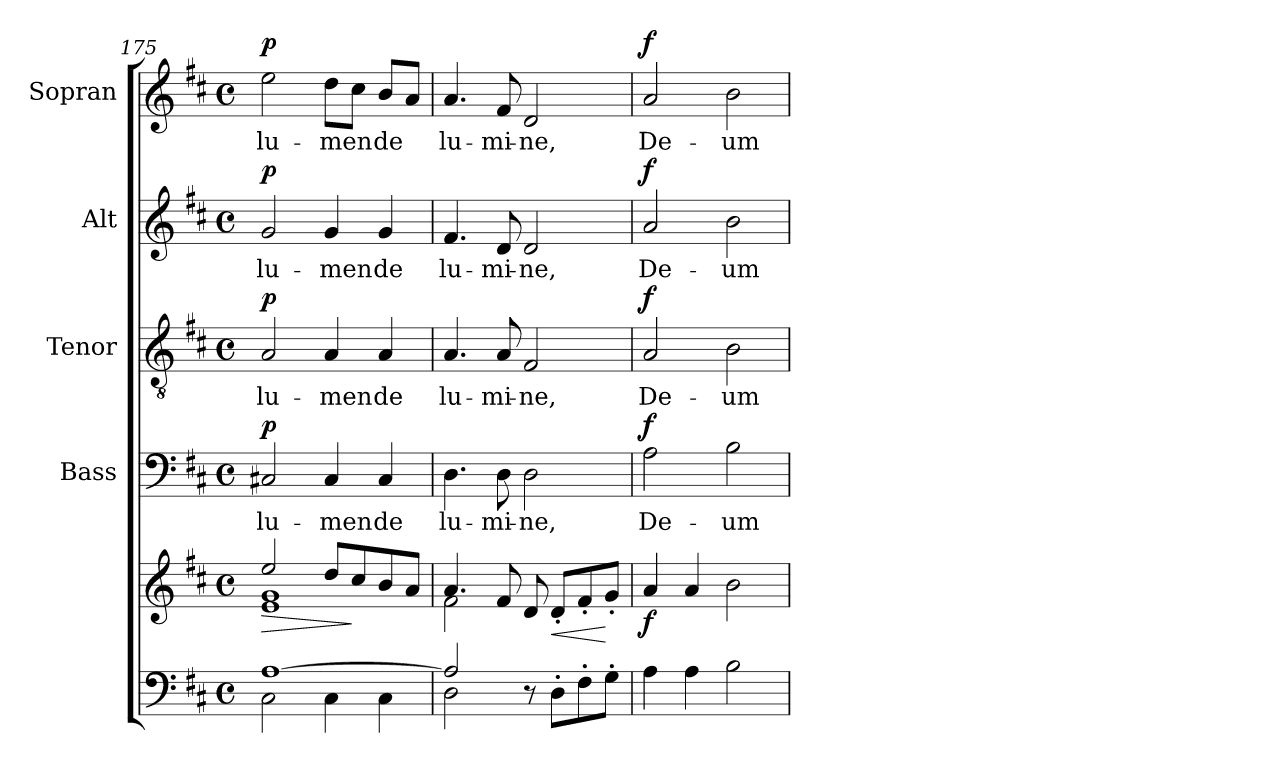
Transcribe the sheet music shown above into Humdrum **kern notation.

**kern	**kern	**dynam	**kern	**text	**dynam	**kern	**text	**dynam	**kern	**text	**dynam	**kern	**text	**dynam
*part5	*part5	*part5	*part4	*part4	*part4	*part3	*part3	*part3	*part2	*part2	*part2	*part1	*part1	*part1
*staff6	*staff5	*staff5/6	*staff4	*staff4	*staff4	*staff3	*staff3	*staff3	*staff2	*staff2	*staff2	*staff1	*staff1	*staff1
*	*	*	*I"Bass	*	*	*I"Tenor	*	*	*I"Alt	*	*	*I"Sopran	*	*
*	*	*	*I'B.	*	*	*I'T.	*	*	*I'A.	*	*	*I'S.	*	*
*clefF4	*clefG2	*	*clefF4	*	*	*clefGv2	*	*	*clefG2	*	*	*clefG2	*	*
*k[f#c#]	*k[f#c#]	*	*k[f#c#]	*	*	*k[f#c#]	*	*	*k[f#c#]	*	*	*k[f#c#]	*	*
*D:	*D:	*	*D:	*	*	*D:	*	*	*D:	*	*	*D:	*	*
*M4/4	*M4/4	*	*M4/4	*	*	*M4/4	*	*	*M4/4	*	*	*M4/4	*	*
*met(c)	*met(c)	*	*met(c)	*	*	*met(c)	*	*	*met(c)	*	*	*met(c)	*	*
=175	=175	=175	=175	=175	=175	=175	=175	=175	=175	=175	=175	=175	=175	=175
*^	*	*	*	*	*	*	*	*	*	*	*	*	*	*
!	!	!	!LO:HP:b	!	!LO:LY:b	!LO:DY:a	!	!LO:LY:b	!LO:DY:a	!	!LO:LY:b	!LO:DY:a	!	!LO:LY:b	!LO:DY:a
*	*	*^	*	*	*	*	*	*	*	*	*	*	*	*	*
[>1A	2C#\	2ee!/	1e 1g	>	2C#X/	lu-	p	2A/	lu-	p	2g/	lu-	p	2ee\	lu-	p
!	!	!	!	!	!	!LO:LY:b	!	!	!LO:LY:b	!	!	!LO:LY:b	!	!	!LO:LY:b	!
.	4C#\	8dd!/L	.	.	4C#/	-men	.	4A/	-men	.	4g/	-men	.	8dd\L	-men	.
.	.	8cc#!/	.	]	.	.	.	.	.	.	.	.	.	8cc#\J	.	.
!	!	!	!	!	!	!LO:LY:b	!	!	!LO:LY:b	!	!	!LO:LY:b	!	!	!LO:LY:b	!
.	4C#\	8b!/	.	.	4C#/	de	.	4A/	de	.	4g/	de	.	8b/L	de	.
.	.	8a!/J	.	.	.	.	.	.	.	.	.	.	.	8a/J	.	.
=176	=176	=176	=176	=176	=176	=176	=176	=176	=176	=176	=176	=176	=176	=176	=176	=176
!	!	!	!	!	!	!LO:LY:b	!	!	!LO:LY:b	!	!	!LO:LY:b	!	!	!LO:LY:b	!
2A/]	2D\	4.a!/	2f#\	.	4.D\	lu-	.	4.A/	lu-	.	4.f#/	lu-	.	4.a/	lu-	.
!	!	!	!	!	!	!LO:LY:b	!	!	!LO:LY:b	!	!	!LO:LY:b	!	!	!LO:LY:b	!
.	.	8f#!/	.	.	8D\	-mi-	.	8A/	-mi-	.	8d/	-mi-	.	8f#/	-mi-	.
!	!	!	!	!	!	!LO:LY:b	!	!	!LO:LY:b	!	!	!LO:LY:b	!	!	!LO:LY:b	!
2ryy	8r	8d!/	2ryy	.	2D\	-ne,	.	2F#/	-ne,	.	2d/	-ne,	.	2d/	-ne,	.
!	!	!	!	!LO:HP:b	!	!	!	!	!	!	!	!	!	!	!	!
.	8D'>\L	8d'</L	.	<	.	.	.	.	.	.	.	.	.	.	.	.
.	8F#'>\	8f#'</	.	.	.	.	.	.	.	.	.	.	.	.	.	.
.	8G'>\J	8g'</J	.	[	.	.	.	.	.	.	.	.	.	.	.	.
*	*	*v	*v	*	*	*	*	*	*	*	*	*	*	*	*	*
=177	=177	=177	=177	=177	=177	=177	=177	=177	=177	=177	=177	=177	=177	=177	=177
!	!	!	!LO:DY:b	!	!LO:LY:b	!LO:DY:a	!	!LO:LY:b	!LO:DY:a	!	!LO:LY:b	!LO:DY:a	!	!LO:LY:b	!LO:DY:a
*v	*v	*	*	*	*	*	*	*	*	*	*	*	*	*	*
4A\	4a/	f	2A\	De-	f	2A/	De-	f	2a/	De-	f	2a/	De-	f
4A!\	4a!/	.	.	.	.	.	.	.	.	.	.	.	.	.
!	!	!	!	!LO:LY:b	!	!	!LO:LY:b	!	!	!LO:LY:b	!	!	!LO:LY:b	!
2B!\	2b!\	.	2B\	-um	.	2B\	-um	.	2b\	-um	.	2b\	-um	.
=	=	=	=	=	=	=	=	=	=	=	=	=	=	=
*-	*-	*-	*-	*-	*-	*-	*-	*-	*-	*-	*-	*-	*-	*-
